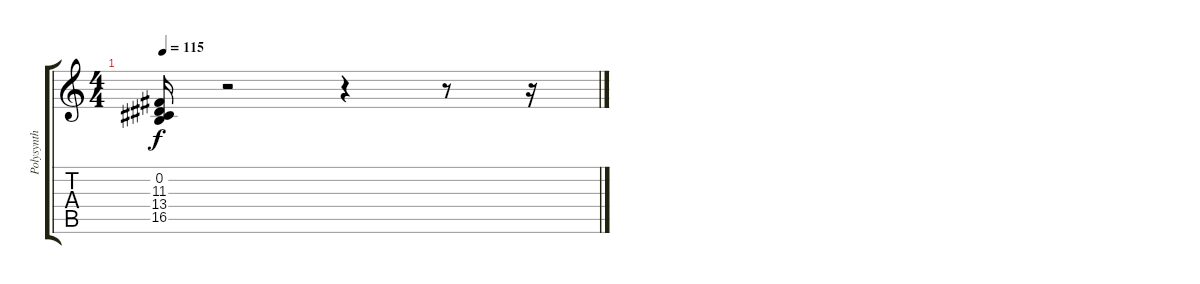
\track ("Polysynth (echo)" "Polysynth ") {instrument pad3polysynth}
\staff {score tabs}
\tuning (E4 B3 G3 D3 A2 E2) {hide}
\ts (4 4)
\tempo 115
\clef g2
\ks c
(0.2{t} 11.3{t} 13.4{t} 16.5{t}).16{dy f} r.2 r.4 r.8 r.16
